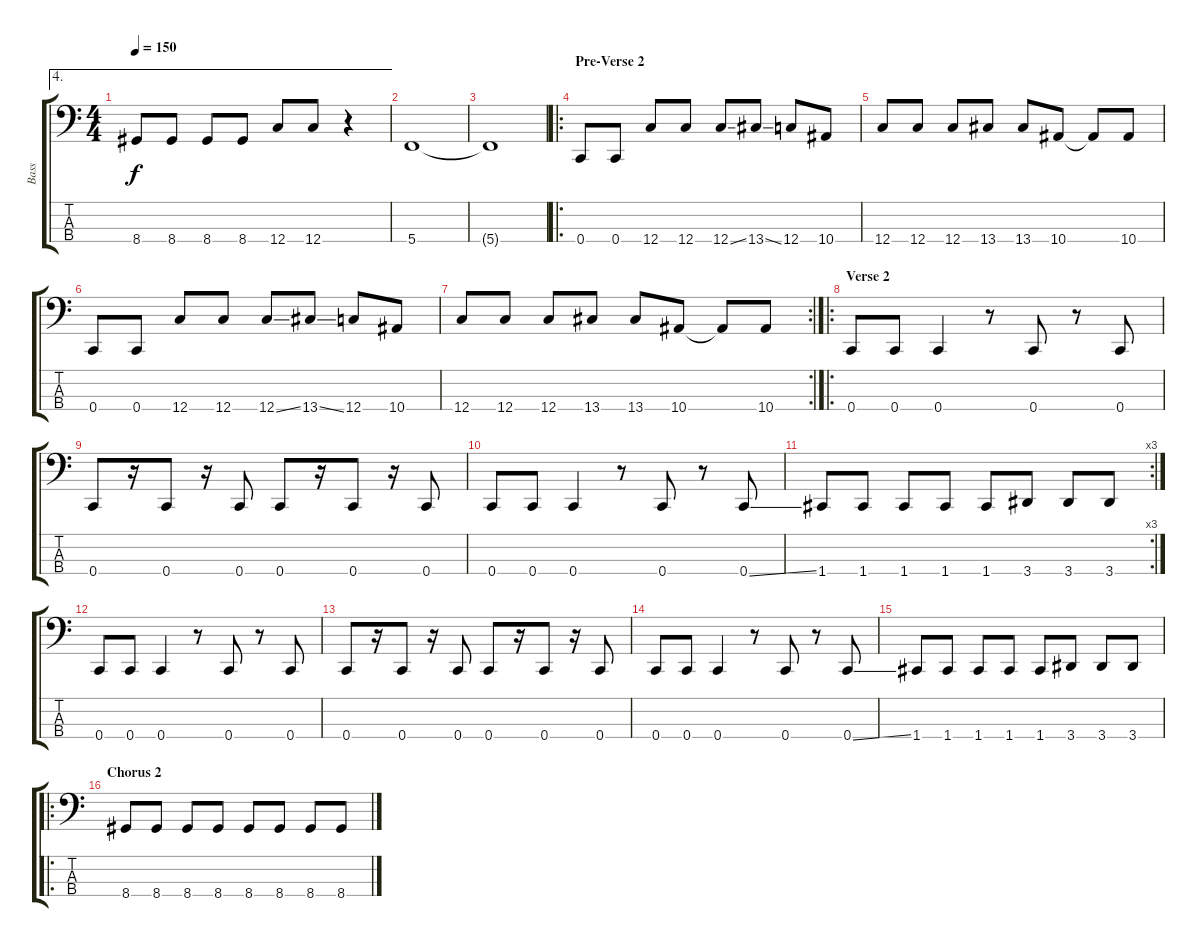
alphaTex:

\track ("Bass" "Bass") {instrument electricbasspick}
\staff {score tabs}
\tuning (F2 C2 G1 C1) {hide}
\ae 4
\ts (4 4)
\tempo 150
\clef f4
\ks c
8.4.8{dy f} 8.4.8 8.4.8 8.4.8 12.4.8 12.4.8 r.4 |
5.4.1 |
5.4{t}.1 |
\ro
\section ("" "Pre-Verse 2")
0.4.8 0.4.8 12.4.8 12.4.8 12.4{ss}.8 13.4{ss}.8 12.4.8 10.4.8 |
12.4.8 12.4.8 12.4.8 13.4.8 13.4.8 10.4.8 10.4{t}.8 10.4.8 |
0.4.8 0.4.8 12.4.8 12.4.8 12.4{ss}.8 13.4{ss}.8 12.4.8 10.4.8 |
\rc 2
12.4.8 12.4.8 12.4.8 13.4.8 13.4.8 10.4.8 10.4{t}.8 10.4.8 |
\ro
\section ("" "Verse 2")
0.4.8 0.4.8 0.4.4 r.8 0.4.8 r.8 0.4.8 |
0.4.8 r.16 0.4.8 r.16 0.4.8 0.4.8 r.16 0.4.8 r.16 0.4.8 |
0.4.8 0.4.8 0.4.4 r.8 0.4.8 r.8 0.4{ss}.8 |
\rc 3
1.4.8 1.4.8 1.4.8 1.4.8 1.4.8 3.4.8 3.4.8 3.4.8 |
0.4.8 0.4.8 0.4.4 r.8 0.4.8 r.8 0.4.8 |
0.4.8 r.16 0.4.8 r.16 0.4.8 0.4.8 r.16 0.4.8 r.16 0.4.8 |
0.4.8 0.4.8 0.4.4 r.8 0.4.8 r.8 0.4{ss}.8 |
1.4.8 1.4.8 1.4.8 1.4.8 1.4.8 3.4.8 3.4.8 3.4.8 |
\ro
\section ("" "Chorus 2")
8.4.8 8.4.8 8.4.8 8.4.8 8.4.8 8.4.8 8.4.8 8.4.8
